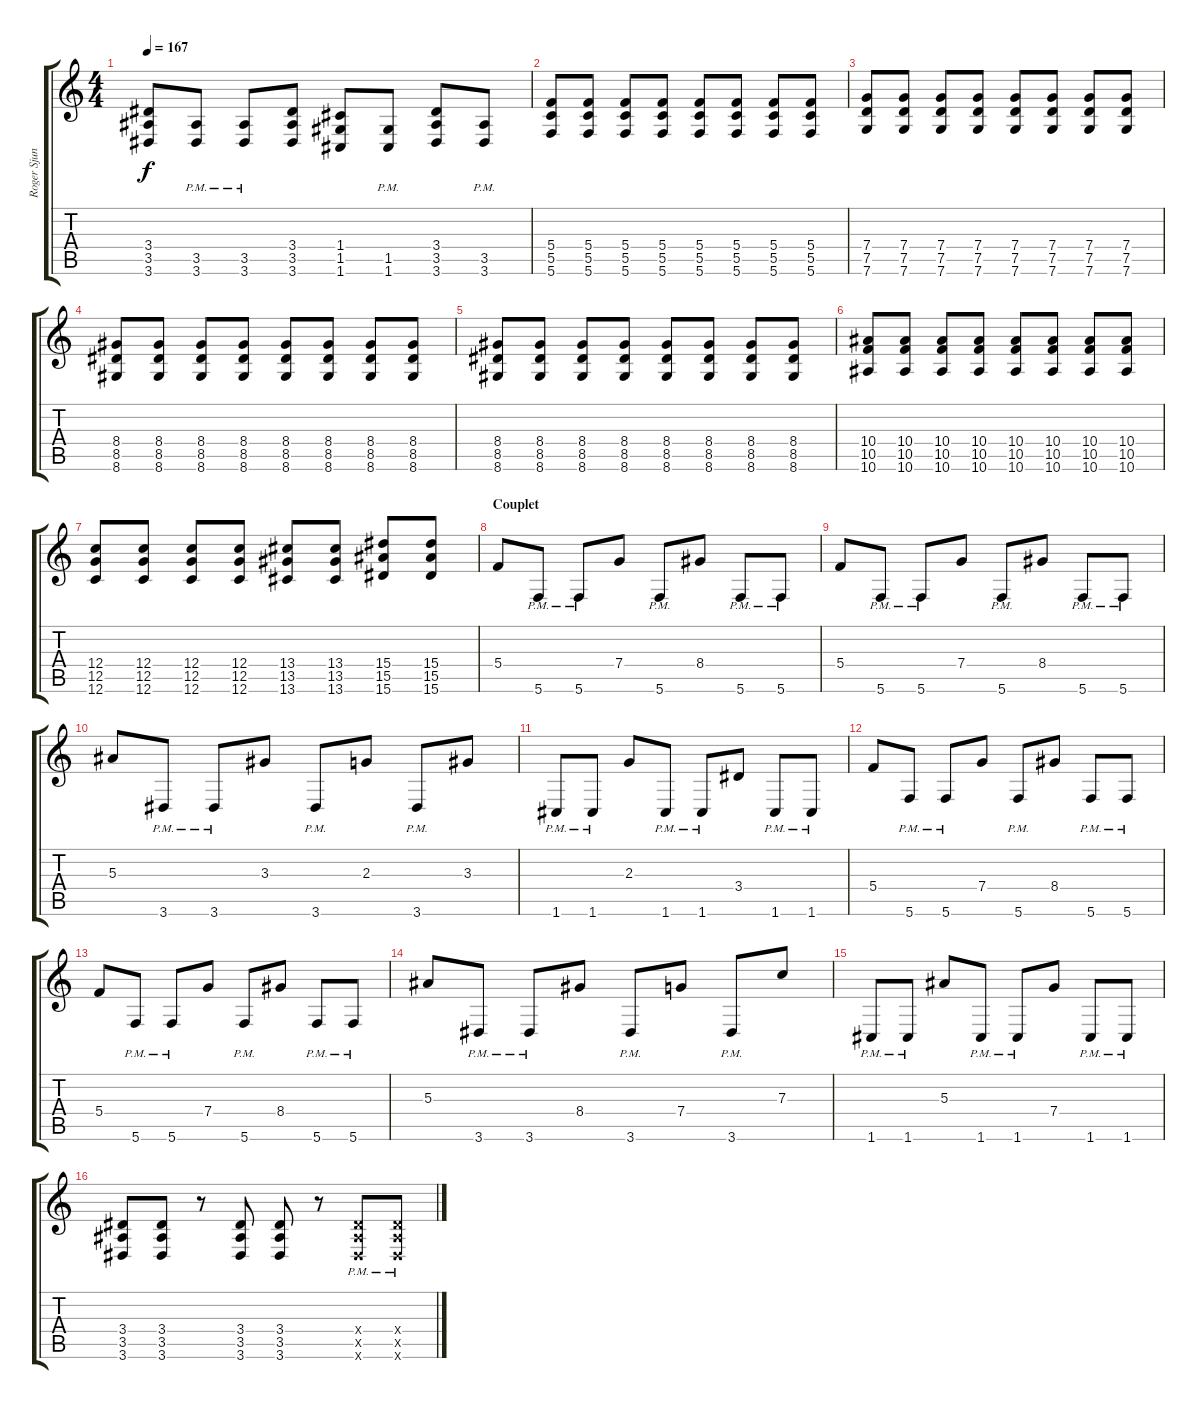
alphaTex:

\track ("Roger Sjunnesson" "Roger Sjun") {instrument distortionguitar}
\staff {score tabs}
\tuning (D4 A3 F3 C3 G2 C2) {hide}
\ts (4 4)
\tempo 167
\clef g2
\ks c
(3.4 3.5 3.6).8{dy f} (3.5{pm} 3.6{pm}).8 (3.5{pm} 3.6{pm}).8 (3.4 3.5 3.6).8 (1.4 1.5 1.6).8 (1.5{pm} 1.6{pm}).8 (3.4 3.5 3.6).8 (3.5{pm} 3.6{pm}).8 |
(5.4 5.5 5.6).8 (5.4 5.5 5.6).8 (5.4 5.5 5.6).8 (5.4 5.5 5.6).8 (5.4 5.5 5.6).8 (5.4 5.5 5.6).8 (5.4 5.5 5.6).8 (5.4 5.5 5.6).8 |
(7.4 7.5 7.6).8 (7.4 7.5 7.6).8 (7.4 7.5 7.6).8 (7.4 7.5 7.6).8 (7.4 7.5 7.6).8 (7.4 7.5 7.6).8 (7.4 7.5 7.6).8 (7.4 7.5 7.6).8 |
(8.4 8.5 8.6).8 (8.4 8.5 8.6).8 (8.4 8.5 8.6).8 (8.4 8.5 8.6).8 (8.4 8.5 8.6).8 (8.4 8.5 8.6).8 (8.4 8.5 8.6).8 (8.4 8.5 8.6).8 |
(8.4 8.5 8.6).8 (8.4 8.5 8.6).8 (8.4 8.5 8.6).8 (8.4 8.5 8.6).8 (8.4 8.5 8.6).8 (8.4 8.5 8.6).8 (8.4 8.5 8.6).8 (8.4 8.5 8.6).8 |
(10.4 10.5 10.6).8 (10.4 10.5 10.6).8 (10.4 10.5 10.6).8 (10.4 10.5 10.6).8 (10.4 10.5 10.6).8 (10.4 10.5 10.6).8 (10.4 10.5 10.6).8 (10.4 10.5 10.6).8 |
(12.4 12.5 12.6).8 (12.4 12.5 12.6).8 (12.4 12.5 12.6).8 (12.4 12.5 12.6).8 (13.4 13.5 13.6).8 (13.4 13.5 13.6).8 (15.4 15.5 15.6).8 (15.4 15.5 15.6).8 |
\section ("" "Couplet")
5.4.8 5.6{pm}.8 5.6{pm}.8 7.4.8 5.6{pm}.8 8.4.8 5.6{pm}.8 5.6{pm}.8 |
5.4.8 5.6{pm}.8 5.6{pm}.8 7.4.8 5.6{pm}.8 8.4.8 5.6{pm}.8 5.6{pm}.8 |
5.3.8 3.6{pm}.8 3.6{pm}.8 3.3.8 3.6{pm}.8 2.3.8 3.6{pm}.8 3.3.8 |
1.6{pm}.8 1.6{pm}.8 2.3.8 1.6{pm}.8 1.6{pm}.8 3.4.8 1.6{pm}.8 1.6{pm}.8 |
5.4.8 5.6{pm}.8 5.6{pm}.8 7.4.8 5.6{pm}.8 8.4.8 5.6{pm}.8 5.6{pm}.8 |
5.4.8 5.6{pm}.8 5.6{pm}.8 7.4.8 5.6{pm}.8 8.4.8 5.6{pm}.8 5.6{pm}.8 |
5.3.8 3.6{pm}.8 3.6{pm}.8 8.4.8 3.6{pm}.8 7.4.8 3.6{pm}.8 7.3.8 |
1.6{pm}.8 1.6{pm}.8 5.3.8 1.6{pm}.8 1.6{pm}.8 7.4.8 1.6{pm}.8 1.6{pm}.8 |
(3.4 3.5 3.6).8 (3.4 3.5 3.6).8 r.8 (3.4 3.5 3.6).8 (3.4 3.5 3.6).8 r.8 (3.4{pm x} 3.5{pm x} 3.6{pm x}).8 (3.4{pm x} 3.5{pm x} 3.6{pm x}).8
